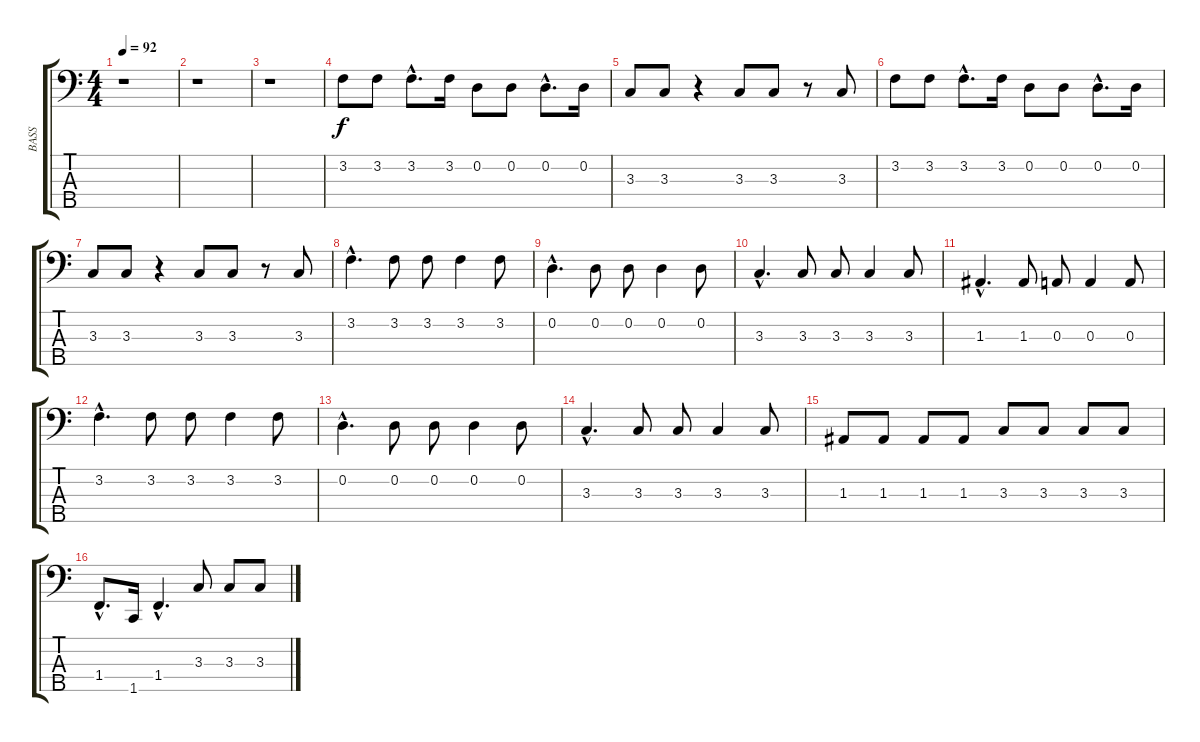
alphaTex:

\track ("BASS" "BASS") {instrument electricbassfinger}
\staff {score tabs}
\tuning (G2 D2 A1 E1 B0) {hide}
\ts (4 4)
\tempo 92
\clef f4
\ks c
r.1{dy f instrument electricbassfinger} |
r.1 |
r.1 |
3.2.8 3.2.8 3.2{hac}.8{d} 3.2.16 0.2.8 0.2.8 0.2{hac}.8{d} 0.2.16 |
3.3.8 3.3.8 r.4 3.3.8 3.3.8 r.8 3.3.8 |
3.2.8 3.2.8 3.2{hac}.8{d} 3.2.16 0.2.8 0.2.8 0.2{hac}.8{d} 0.2.16 |
3.3.8 3.3.8 r.4 3.3.8 3.3.8 r.8 3.3.8 |
3.2{hac}.4{d} 3.2.8 3.2.8 3.2.4 3.2.8 |
0.2{hac}.4{d} 0.2.8 0.2.8 0.2.4 0.2.8 |
3.3{hac}.4{d} 3.3.8 3.3.8 3.3.4 3.3.8 |
1.3{hac}.4{d} 1.3.8 0.3.8 0.3.4 0.3.8 |
3.2{hac}.4{d} 3.2.8 3.2.8 3.2.4 3.2.8 |
0.2{hac}.4{d} 0.2.8 0.2.8 0.2.4 0.2.8 |
3.3{hac}.4{d} 3.3.8 3.3.8 3.3.4 3.3.8 |
1.3.8 1.3.8 1.3.8 1.3.8 3.3.8 3.3.8 3.3.8 3.3.8 |
1.4{hac}.8{d} 1.5.16 1.4{hac}.4{d} 3.3.8 3.3.8 3.3{ss}.8
